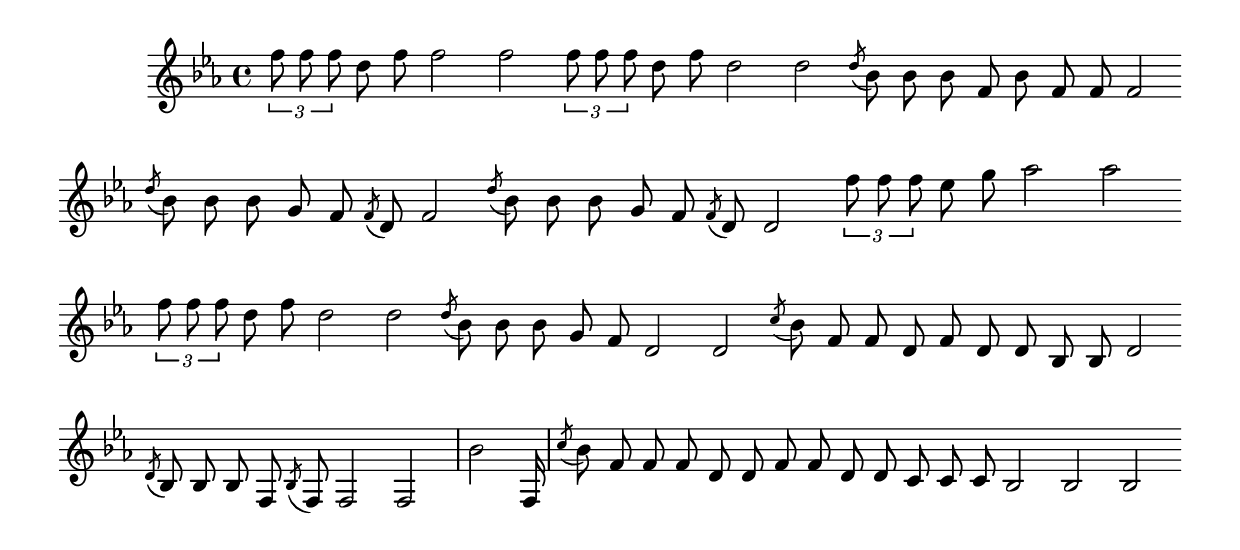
\version "2.8.6" 
\include "english.ly"


melody = \relative f''
 { 
  \clef treble 
  \key ef \major 
  \time 4/4 
% \set Staff.midiInstrument = "recorder" 
% \set Staff.midiInstrument = "taiko drum" 

  \cadenzaOn \times 2/3 {f8 f f} d f f2 f  \times 2/3 {f8 f f} d f d2 d
  \acciaccatura d8 bf8 bf bf f bf f f f2 \bar ""
  \acciaccatura d'8 bf8 bf bf g f \acciaccatura f d f2 
  \acciaccatura d'8 bf8 bf bf g f \acciaccatura f d d2 
  \times 2/3 {f'8 f f} ef g af2 af  \bar ""
  \times 2/3 {f8 f f} d f d2 d 
  \acciaccatura d8 bf8 bf bf g f d2 d 
  \acciaccatura c'8 bf f f d f d d bf bf d2  \bar ""
  \acciaccatura d8 bf bf bf f \acciaccatura bf8 f f2 f \bar "|"
  bf'2 f,16 \bar "|" \acciaccatura c''8 bf f f f d d f f 
    d d c c c bf2 bf bf
} 

\score { 
\new Staff \melody 
\layout {
  \context {
    \Score
    \remove Bar_number_engraver
} } 
\midi { \tempo 4=30 } 
}
